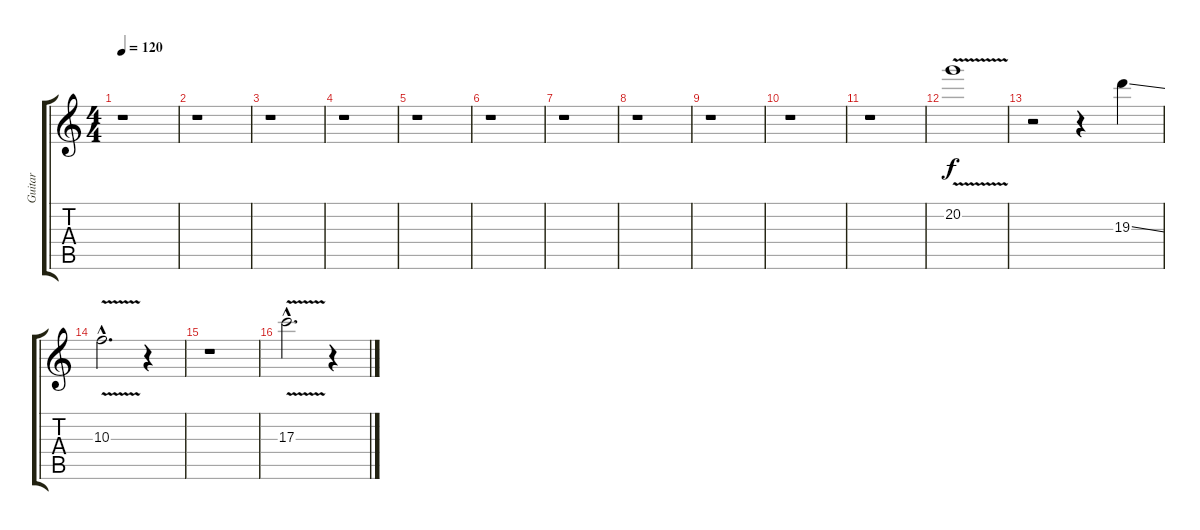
\track ("Guitar" "Guitar") {instrument electricguitarclean}
\staff {score tabs}
\tuning (E4 B3 G3 D3 A2 E2) {hide}
\ts (4 4)
\tempo 120
\clef g2
\ks c
r.1{dy f} |
r.1 |
r.1 |
r.1 |
r.1 |
r.1 |
r.1 |
r.1 |
r.1 |
r.1 |
r.1 |
20.2{v}.1 |
r.2 r.4 19.3{ss}.4 |
10.3{v hac}.2{d} r.4 |
r.1 |
17.3{v hac}.2{d} r.4
